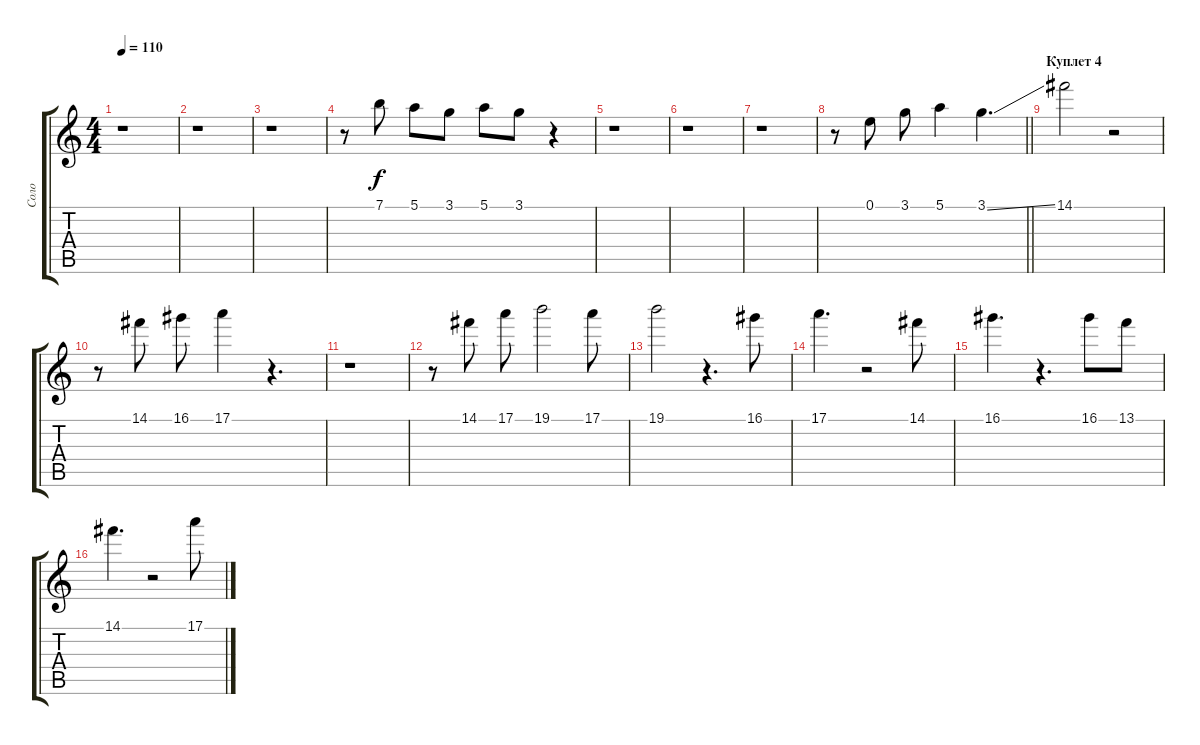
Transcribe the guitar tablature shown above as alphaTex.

\track ("Соло" "Соло") {instrument distortionguitar}
\staff {score tabs}
\tuning (E4 B3 G3 D3 A2 E2) {hide}
\ts (4 4)
\tempo 110
\clef g2
\ks c
r.1{dy f} |
r.1 |
r.1 |
r.8 7.1.8 5.1.8 3.1.8 5.1.8 3.1.8 r.4 |
r.1 |
r.1 |
r.1 |
\barLineRight lightlight
r.8 0.1.8 3.1.8 5.1.4 3.1{ss}.4{d} |
\section ("" "Куплет 4")
14.1.2 r.2 |
r.8 14.1.8 16.1.8 17.1.4 r.4{d} |
r.1 |
r.8 14.1.8 17.1.8 19.1.2 17.1.8 |
19.1.2 r.4{d} 16.1.8 |
17.1.4{d} r.2 14.1.8 |
16.1.4{d} r.4{d} 16.1.8 13.1.8 |
14.1.4{d} r.2 17.1.8
